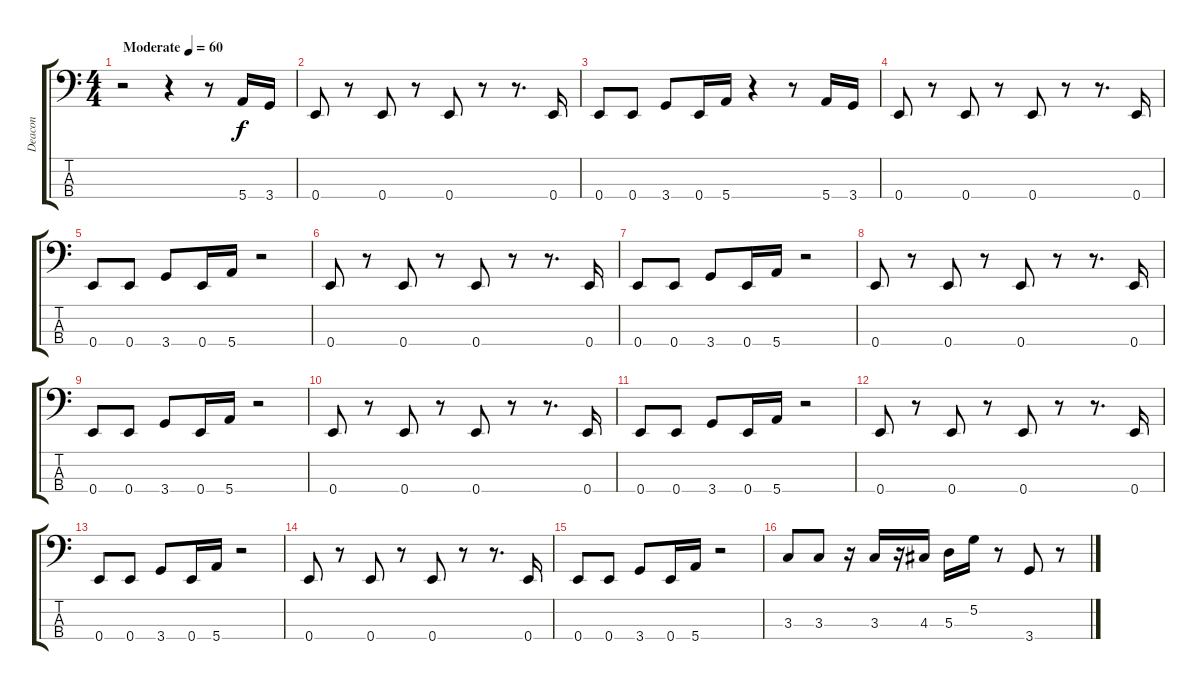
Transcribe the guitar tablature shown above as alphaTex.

\track ("Deacon" "Deacon") {instrument electricbassfinger}
\staff {score tabs}
\tuning (G2 D2 A1 E1) {hide}
\ts (4 4)
\tempo (60 "Moderate")
\clef f4
\ks c
r.2{dy f instrument electricbassfinger} r.4 r.8 5.4.16 3.4.16 |
0.4.8 r.8 0.4.8 r.8 0.4.8 r.8 r.8{d} 0.4.16 |
0.4.8 0.4.8 3.4.8 0.4.16 5.4.16 r.4 r.8 5.4.16 3.4.16 |
0.4.8 r.8 0.4.8 r.8 0.4.8 r.8 r.8{d} 0.4.16 |
0.4.8 0.4.8 3.4.8 0.4.16 5.4.16 r.2 |
0.4.8 r.8 0.4.8 r.8 0.4.8 r.8 r.8{d} 0.4.16 |
0.4.8 0.4.8 3.4.8 0.4.16 5.4.16 r.2 |
0.4.8 r.8 0.4.8 r.8 0.4.8 r.8 r.8{d} 0.4.16 |
0.4.8 0.4.8 3.4.8 0.4.16 5.4.16 r.2 |
0.4.8 r.8 0.4.8 r.8 0.4.8 r.8 r.8{d} 0.4.16 |
0.4.8 0.4.8 3.4.8 0.4.16 5.4.16 r.2 |
0.4.8 r.8 0.4.8 r.8 0.4.8 r.8 r.8{d} 0.4.16 |
0.4.8 0.4.8 3.4.8 0.4.16 5.4.16 r.2 |
0.4.8 r.8 0.4.8 r.8 0.4.8 r.8 r.8{d} 0.4.16 |
0.4.8 0.4.8 3.4.8 0.4.16 5.4.16 r.2 |
3.3.8 3.3.8 r.16 3.3.16 r.16 4.3.16 5.3.16 5.2.16 r.8 3.4.8 r.8
